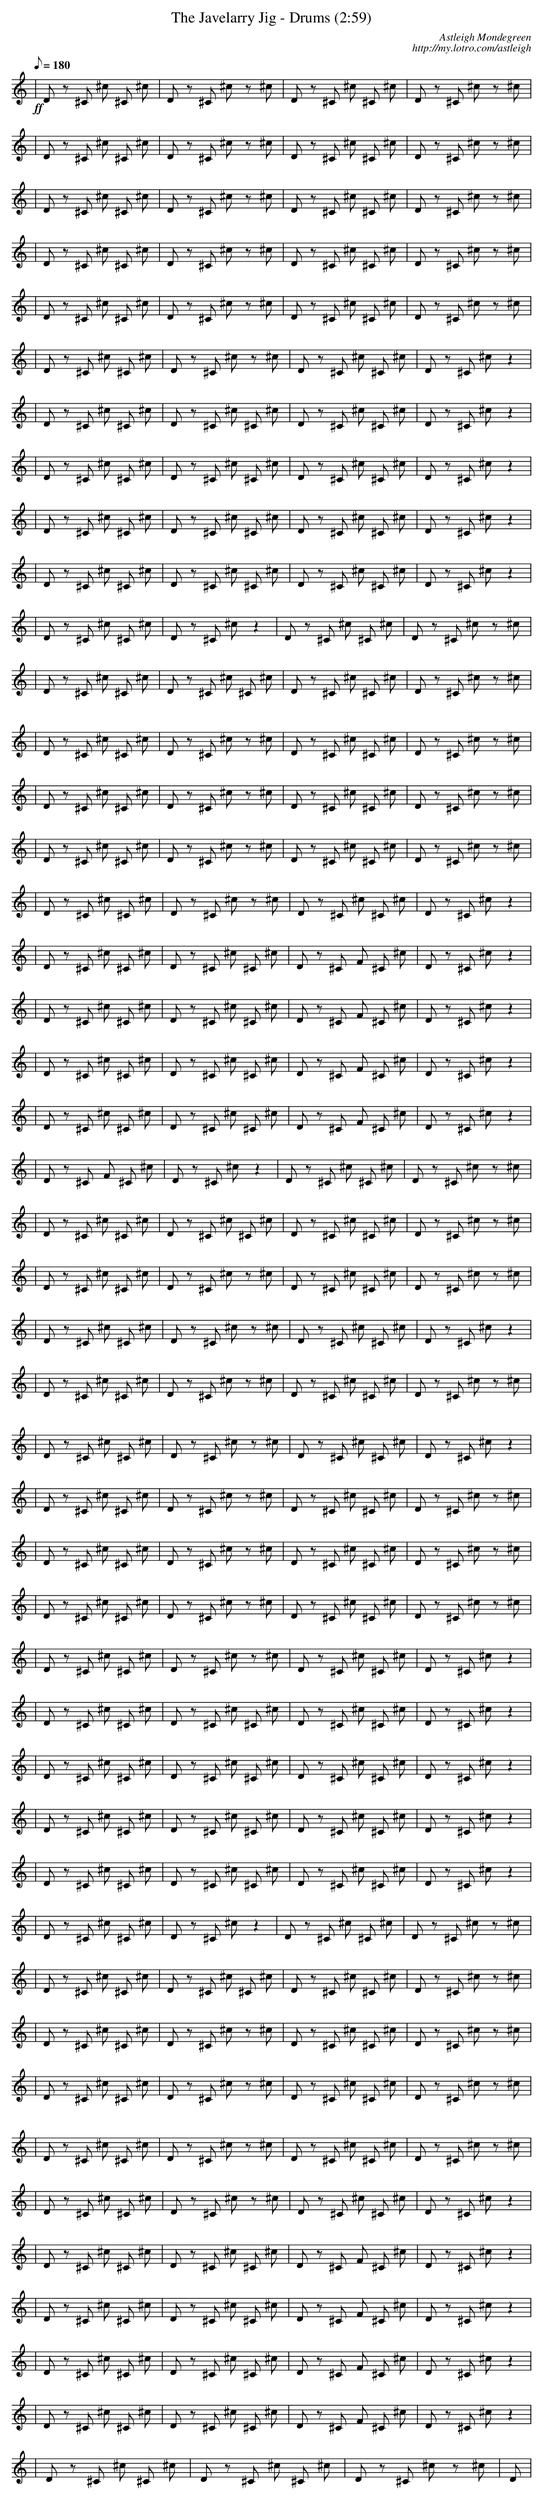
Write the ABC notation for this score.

X:1
T:The Javelarry Jig - Drums (2:59)
C:Astleigh Mondegreen
C:http://my.lotro.com/astleigh
L:1/8
Q:180
K:C
+ff+
| D z ^C ^c ^C ^c | D z ^C ^c z ^c | D z ^C ^c ^C ^c | D z ^C ^c z ^c |
| D z ^C ^c ^C ^c | D z ^C ^c z ^c | D z ^C ^c ^C ^c | D z ^C ^c z ^c |
| D z ^C ^c ^C ^c | D z ^C ^c z ^c | D z ^C ^c ^C ^c | D z ^C ^c z ^c |
| D z ^C ^c ^C ^c | D z ^C ^c z ^c | D z ^C ^c ^C ^c | D z ^C ^c z ^c |
| D z ^C ^c ^C ^c | D z ^C ^c z ^c | D z ^C ^c ^C ^c | D z ^C ^c z ^c |
| D z ^C ^c ^C ^c | D z ^C ^c z ^c | D z ^C ^c ^C ^c | D z ^C ^c z2 |
| D z ^C ^c ^C ^c | D z ^C ^c ^C ^c | D z ^C ^c ^C ^c | D z ^C ^c z2 |
| D z ^C ^c ^C ^c | D z ^C ^c ^C ^c | D z ^C ^c ^C ^c | D z ^C ^c z2 |
| D z ^C ^c ^C ^c | D z ^C ^c ^C ^c | D z ^C ^c ^C ^c | D z ^C ^c z2 |
| D z ^C ^c ^C ^c | D z ^C ^c ^C ^c | D z ^C ^c ^C ^c | D z ^C ^c z2 |
| D z ^C ^c ^C ^c | D z ^C ^c z2 | D z ^C ^c ^C ^c | D z ^C ^c z ^c |
| D z ^C ^c ^C ^c | D z ^C ^c ^C ^c | D z ^C ^c ^C ^c | D z ^C ^c z ^c |
| D z ^C ^c ^C ^c | D z ^C ^c z ^c | D z ^C ^c ^C ^c | D z ^C ^c z ^c |
| D z ^C ^c ^C ^c | D z ^C ^c z ^c | D z ^C ^c ^C ^c | D z ^C ^c z ^c |
| D z ^C ^c ^C ^c | D z ^C ^c z ^c | D z ^C ^c ^C ^c | D z ^C ^c z ^c |
| D z ^C ^c ^C ^c | D z ^C ^c z ^c | D z ^C ^c ^C ^c | D z ^C ^c z2 |
| D z ^C ^c ^C ^c | D z ^C ^c ^C ^c | D z ^C F ^C ^c | D z ^C ^c z2 |
| D z ^C ^c ^C ^c | D z ^C ^c ^C ^c | D z ^C F ^C ^c | D z ^C ^c z2 |
| D z ^C ^c ^C ^c | D z ^C ^c ^C ^c | D z ^C F ^C ^c | D z ^C ^c z2 |
| D z ^C ^c ^C ^c | D z ^C ^c ^C ^c | D z ^C F ^C ^c | D z ^C ^c z2 |
| D z ^C F ^C ^c | D z ^C ^c z2 | D z ^C ^c ^C ^c | D z ^C ^c z ^c |
| D z ^C ^c ^C ^c | D z ^C ^c ^C ^c | D z ^C ^c ^C ^c | D z ^C ^c z ^c |
| D z ^C ^c ^C ^c | D z ^C ^c z ^c | D z ^C ^c ^C ^c | D z ^C ^c z ^c |
| D z ^C ^c ^C ^c | D z ^C ^c z ^c | D z ^C ^c ^C ^c | D z ^C ^c z2 |
| D z ^C ^c ^C ^c | D z ^C ^c z ^c | D z ^C ^c ^C ^c | D z ^C ^c z ^c |
| D z ^C ^c ^C ^c | D z ^C ^c z ^c | D z ^C ^c ^C ^c | D z ^C ^c z2 |
| D z ^C ^c ^C ^c | D z ^C ^c z ^c | D z ^C ^c ^C ^c | D z ^C ^c z ^c |
| D z ^C ^c ^C ^c | D z ^C ^c z ^c | D z ^C ^c ^C ^c | D z ^C ^c z ^c |
| D z ^C ^c ^C ^c | D z ^C ^c z ^c | D z ^C ^c ^C ^c | D z ^C ^c z ^c |
| D z ^C ^c ^C ^c | D z ^C ^c z ^c | D z ^C ^c ^C ^c | D z ^C ^c z2 |
| D z ^C ^c ^C ^c | D z ^C ^c ^C ^c | D z ^C ^c ^C ^c | D z ^C ^c z2 |
| D z ^C ^c ^C ^c | D z ^C ^c ^C ^c | D z ^C ^c ^C ^c | D z ^C ^c z2 |
| D z ^C ^c ^C ^c | D z ^C ^c ^C ^c | D z ^C ^c ^C ^c | D z ^C ^c z2 |
| D z ^C ^c ^C ^c | D z ^C ^c ^C ^c | D z ^C ^c ^C ^c | D z ^C ^c z2 |
| D z ^C ^c ^C ^c | D z ^C ^c z2 | D z ^C ^c ^C ^c | D z ^C ^c z ^c |
| D z ^C ^c ^C ^c | D z ^C ^c ^C ^c | D z ^C ^c ^C ^c | D z ^C ^c z ^c |
| D z ^C ^c ^C ^c | D z ^C ^c z ^c | D z ^C ^c ^C ^c | D z ^C ^c z ^c |
| D z ^C ^c ^C ^c | D z ^C ^c z ^c | D z ^C ^c ^C ^c | D z ^C ^c z ^c |
| D z ^C ^c ^C ^c | D z ^C ^c z ^c | D z ^C ^c ^C ^c | D z ^C ^c z ^c |
| D z ^C ^c ^C ^c | D z ^C ^c z ^c | D z ^C ^c ^C ^c | D z ^C ^c z2 |
| D z ^C ^c ^C ^c | D z ^C ^c ^C ^c | D z ^C F ^C ^c | D z ^C ^c z2 |
| D z ^C ^c ^C ^c | D z ^C ^c ^C ^c | D z ^C F ^C ^c | D z ^C ^c z2 |
| D z ^C ^c ^C ^c | D z ^C ^c ^C ^c | D z ^C F ^C ^c | D z ^C ^c z2 |
| D z ^C ^c ^C ^c | D z ^C ^c ^C ^c | D z ^C F ^C ^c | D z ^C ^c z2 |
| D z ^C ^c ^C ^c | D z ^C ^c ^C ^c | D z ^C ^c z ^c | D |
